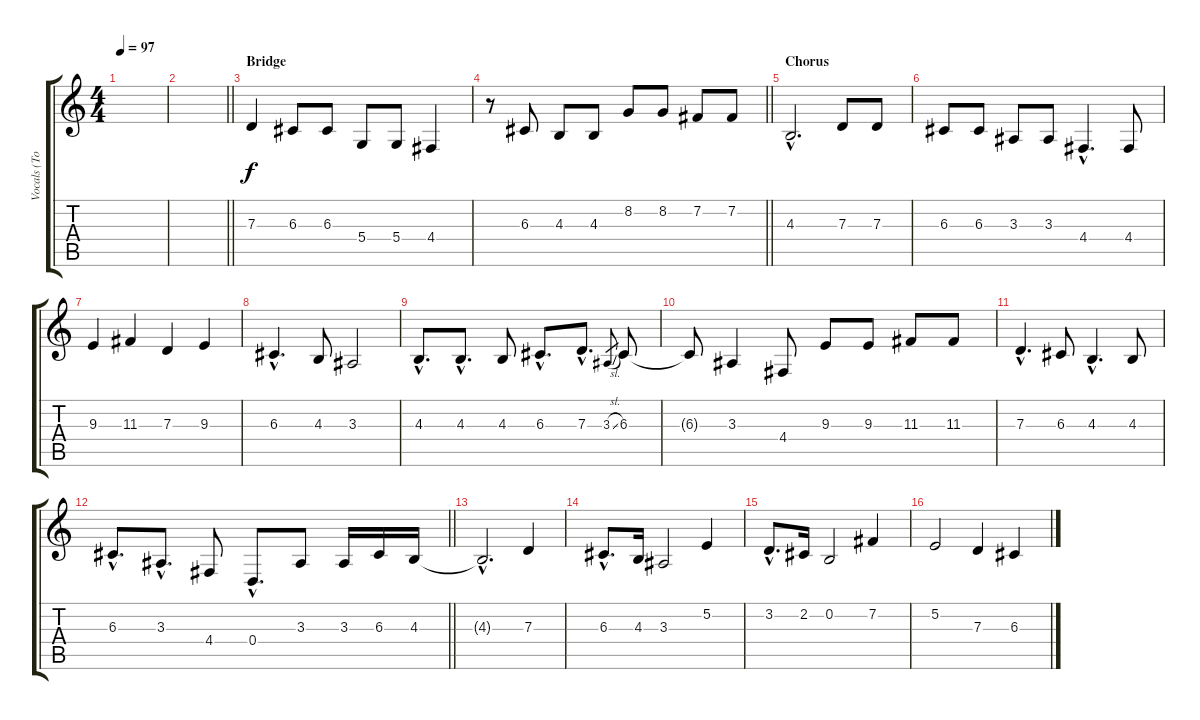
\track ("Vocals (Todd Smith)" "Vocals (To") {instrument altosax}
\staff {score tabs}
\tuning (E4 B3 G3 D3 A2 E2) {hide}
\ts (4 4)
\tempo 97
\clef g2
\ks c
|
\barLineRight lightlight
|
\section ("" "Bridge")
7.3.4 6.3.8 6.3.8 5.4.8 5.4.8 4.4.4 |
\barLineRight lightlight
r.8 6.3.8 4.3.8 4.3.8 8.2.8 8.2.8 7.2.8 7.2.8 |
\section ("" "Chorus")
4.3{hac}.2{d} 7.3.8 7.3.8 |
6.3.8 6.3.8 3.3.8 3.3.8 4.4{hac}.4{d} 4.4.8 |
9.3.4 11.3.4 7.3.4 9.3.4 |
6.3{hac}.4{d} 4.3.8 3.3.2 |
4.3{hac}.8{d} 4.3{hac}.8{d} 4.3.8 6.3{hac}.8{d} 7.3{hac}.8{d} 3.3{sl}.8{gr} 6.3.8 |
6.3{t}.8 3.3.4 4.4.8 9.3.8 9.3.8 11.3.8 11.3.8 |
7.3{hac}.4{d} 6.3.8 4.3{hac}.4{d} 4.3.8 |
\barLineRight lightlight
6.3{hac}.8{d} 3.3{hac}.8{d} 4.4.8 0.4{hac}.8{d} 3.3.8 3.3.16 6.3.16 4.3.16 |
4.3{hac t}.2{d} 7.3.4 |
6.3{hac}.8{d} 4.3.16 3.3.2 5.2.4 |
3.2{hac}.8{d} 2.2.16 0.2.2 7.2.4 |
5.2.2 7.3.4 6.3.4
